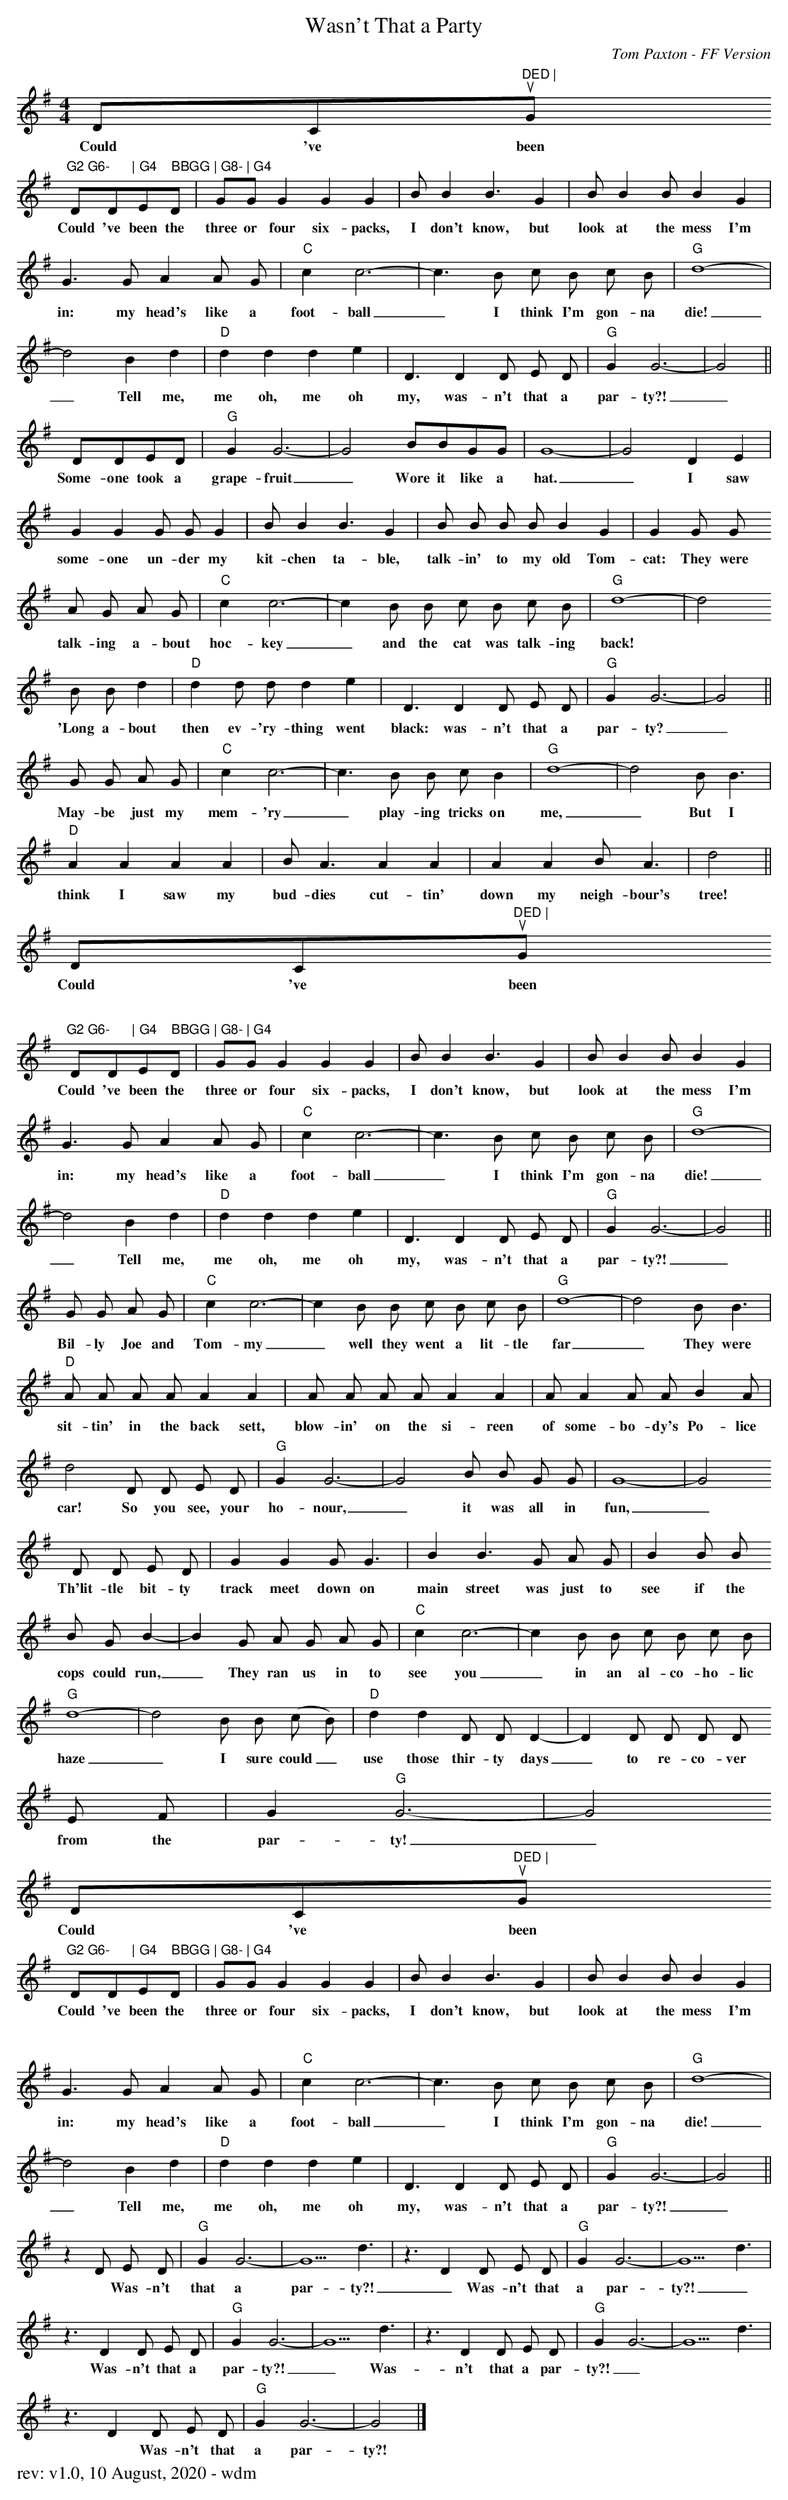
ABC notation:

X:1
T: Wasn't That a Party
O: Tom Paxton - FF Version
M: 4/4
K: Gmaj
D^"Chorus"DED | "G"G2 G6-      | G4    BBGG | G8- | G4
w:Could 've been the whis-key_ Might 've been the gin_
DDED |    GG G2 G2 G2 | B B2 B3 G2 | B B2 B B2 G2 |
w:Could 've been the three or four six-packs, I don't know, but look at the mess I'm
G3 G A2 A G | "C"c2 c6- | c3 B c B c B | "G"d8- |
w:in: my head's like a foot-ball_ I think I'm gon-na die!_
d4 B2 d2 | "D"d2 d2 d2 e2 | D3 D2 D E D | "G"G2 G6- | G4 ||
w: _ Tell me, me oh, me oh my, was-n't that a par-ty?!_
DDED | "G"G2 G6-      | G4    BBGG | G8- | G4 D2 E2 |
w:Some-one took a grape-fruit_ Wore it like a hat._ I saw
G2 G2 G G G2 | B B2 B3 G2 | B B B B B2 G2 | G2 G G
w:some-one un-der my kit-chen ta-ble, talk-in' to my old Tom-cat: They were
A G A G | "C"c2 c6- | c2 B B c B c B | "G"d8- | d4
w:talk-ing a-bout hoc-key_ and the cat was talk-ing back!
B B d2 | "D"d2 d d d2 e2 | D3 D2 D E D | "G"G2 G6- | G4 ||
w:'Long a-bout then ev-'ry-thing went black: was-n't that a par-ty?_
G G A G | "C"c2 c6- | c3 B B c B2 | "G"d8- | d4 B B3 |
w:May-be just my mem-'ry_ play-ing tricks on me,_ But I
"D"A2 A2 A2 A2 | B A3 A2 A2 | A2 A2 B A3 | d4 ||
w:think I saw my bud-dies cut-tin' down my neigh-bour's tree!_
D^"Chorus"DED | "G"G2 G6-      | G4    BBGG | G8- | G4
w:Could 've been the whis-key_ Might 've been the gin_
DDED |    GG G2 G2 G2 | B B2 B3 G2 | B B2 B B2 G2 |
w:Could 've been the three or four six-packs, I don't know, but look at the mess I'm
G3 G A2 A G | "C"c2 c6- | c3 B c B c B | "G"d8- |
w:in: my head's like a foot-ball_ I think I'm gon-na die!_
d4 B2 d2 | "D"d2 d2 d2 e2 | D3 D2 D E D | "G"G2 G6- | G4 ||
w: _ Tell me, me oh, me oh my, was-n't that a par-ty?!_
G G A G | "C"c2 c6- | c2 B B c B c B | "G"d8- | d4 B B3 |
w:Bil-ly Joe and Tom-my_ well they went a lit-tle far_ They were
"D"A A A A A2 A2 | A A A A A2 A2 | A A2 A A B2 A |
w:sit-tin' in the back sett, blow-in' on the si-reen of some-bo-dy's Po-lice
d4 D D E D | "G"G2 G6- | G4 B B G G | G8- | G4
w:car! So you see, your ho-nour,_ it was all in fun,_
D D E D | G2 G2 G G3 | B2 B3 G A G | B2 B B
w:Th'lit-tle bit-ty track meet down on main street was just to see if the
B G B2- | B2 G A G A G | "C"c2 c6- | c2 B B c B c B |
w:cops could run,_ They ran us in to see you_ in an al-co-ho-lic
"G"d8- | d4 B B (c B) | "D"d2 d2 D D D2- | D2 D D D D
w:haze_ I sure could_ use those thir-ty days_ to re-co-ver
E F | G2 "G"G6- | G4
w:from the par-ty!_
D^"Chorus"DED | "G"G2 G6-      | G4    BBGG | G8- | G4
w:Could 've been the whis-key_ Might 've been the gin_
DDED |    GG G2 G2 G2 | B B2 B3 G2 | B B2 B B2 G2 |
w:Could 've been the three or four six-packs, I don't know, but look at the mess I'm
G3 G A2 A G | "C"c2 c6- | c3 B c B c B | "G"d8- |
w:in: my head's like a foot-ball_ I think I'm gon-na die!_
d4 B2 d2 | "D"d2 d2 d2 e2 | D3 D2 D E D | "G"G2 G6- | G4 ||
w: _ Tell me, me oh, me oh my, was-n't that a par-ty?!_
z2 D E D | "G"G2 G6- | G5 d3 | z3 D2 D E D | "G"G2 G6- | G5 d3 |
w:~ Was-n't that a par-ty?!_ Was-n't that a par-ty?!_
z3 D2 D E D | "G"G2 G6- | G5 d3 | z3 D2 D E D | "G"G2 G6- | G5 d3 |
w:~Was-n't that a par-ty?!_ ~Was-n't that a par-ty?!_
z3 D2 D E D | "G"G2 G6- | G4 |]
w:~ Was-n't that a par-ty?!_
